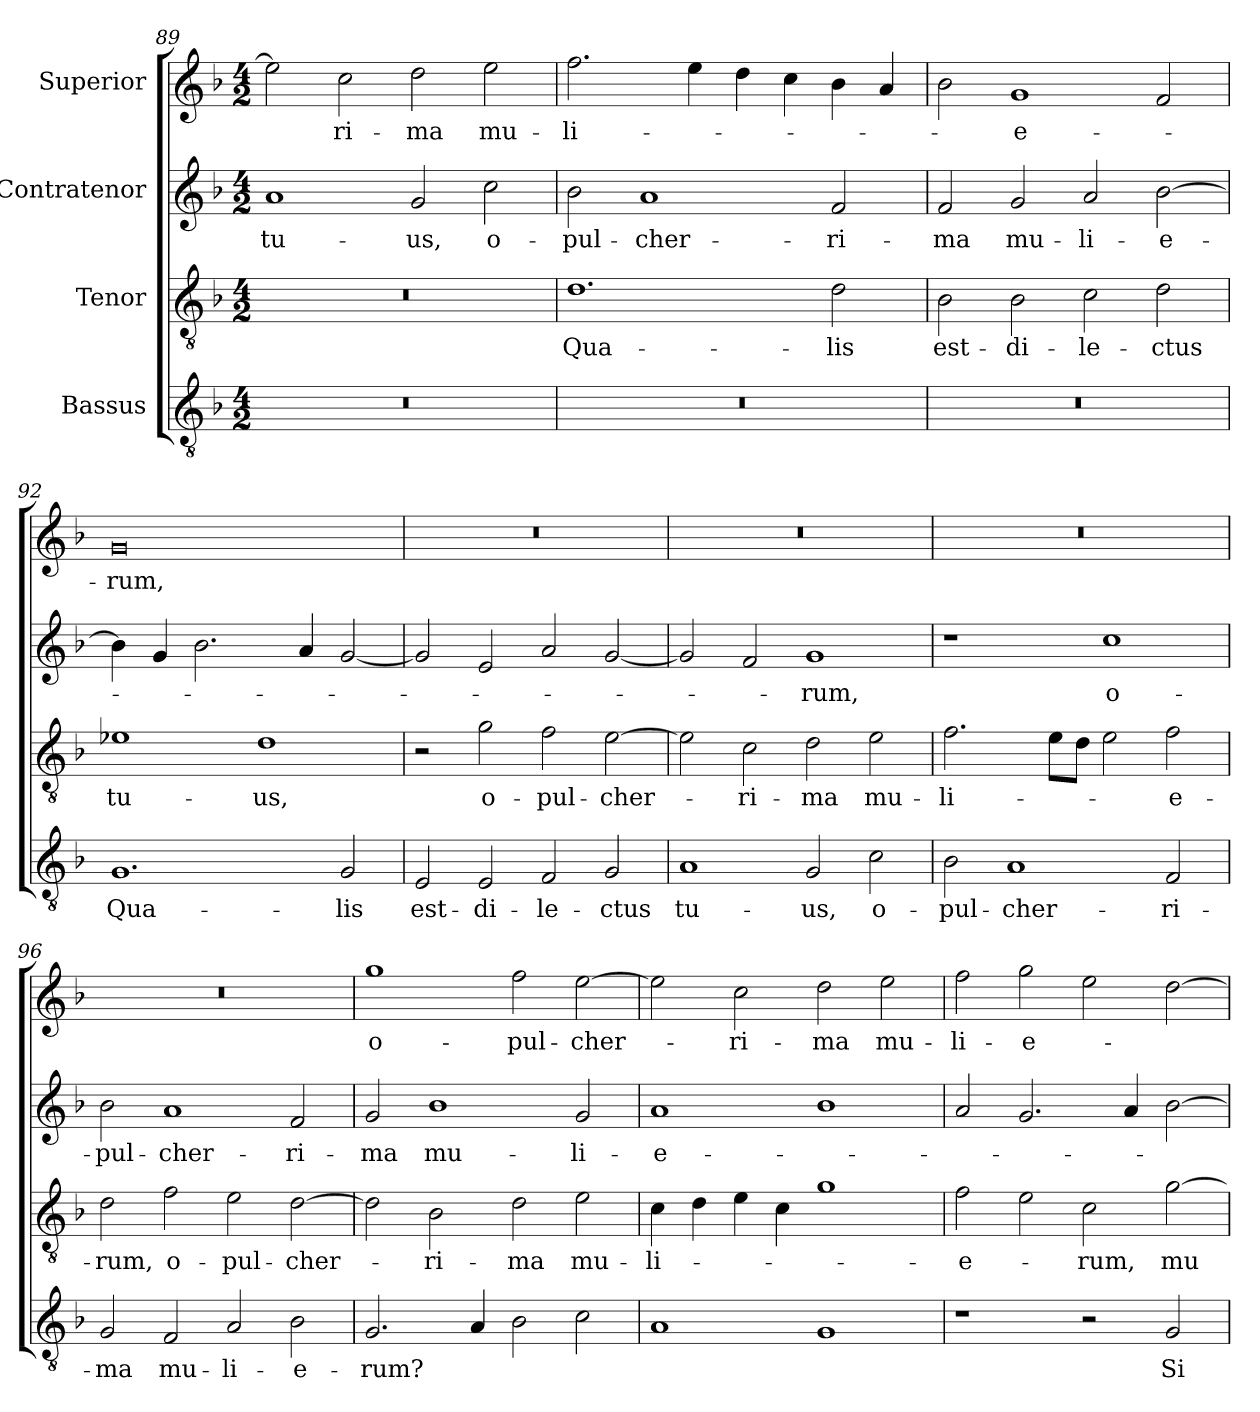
**kern	**text	**kern	**text	**kern	**text	**kern	**text
*part4	*part4	*part3	*part3	*part2	*part2	*part1	*part1
*staff4	*staff4	*staff3	*staff3	*staff2	*staff2	*staff1	*staff1
*I"Bassus	*	*I"Tenor	*	*I"Contratenor	*	*I"Superior	*
*clefGv2	*	*clefGv2	*	*clefG2	*	*clefG2	*
*k[b-]	*	*k[b-]	*	*k[b-]	*	*k[b-]	*
*M4/2	*	*M4/2	*	*M4/2	*	*M4/2	*
=89	=89	=89	=89	=89	=89	=89	=89
0r	.	0r	.	1a/	tu-	2ee\]	.
.	.	.	.	.	.	2cc\	-ri-
.	.	.	.	2g/	-us,	2dd\	-ma
.	.	.	.	2cc\	o-	2ee\	mu-
=90	=90	=90	=90	=90	=90	=90	=90
0r	.	1.d\	Qua-	2b-\	pul-	2.ff\	-li-
.	.	.	.	1a/	-cher-	.	.
.	.	.	.	.	.	4ee\	.
.	.	.	.	.	.	4dd\	.
.	.	.	.	.	.	4cc\	.
.	.	2d\	-lis	2f/	-ri-	4b-\	.
.	.	.	.	.	.	4a/	.
=91	=91	=91	=91	=91	=91	=91	=91
0r	.	2B-\	est-	2f/	-ma	2b-\	.
.	.	2B-\	di-	2g/	mu-	1g/	-e-
.	.	2c\	-le-	2a/	-li-	.	.
.	.	2d\	-ctus	[2b-\	-e-	2f/	.
=92	=92	=92	=92	=92	=92	=92	=92
1.G/	Qua-	1e-X\	tu-	4b-\]	.	0g/	-rum,
.	.	.	.	4g/	.	.	.
.	.	.	.	2.b-\	.	.	.
.	.	1d\	-us,	.	.	.	.
.	.	.	.	4a/	.	.	.
2G/	-lis	.	.	[2g/	.	.	.
=93	=93	=93	=93	=93	=93	=93	=93
2E/	est-	2r	.	2g/]	.	0r	.
2E/	di-	2g\	o-	2e/	.	.	.
2F/	-le-	2f\	pul-	2a/	.	.	.
2G/	-ctus	[2e\	-cher-	[2g/	.	.	.
=94	=94	=94	=94	=94	=94	=94	=94
1A/	tu-	2e\]	.	2g/]	.	0r	.
.	.	2c\	-ri-	2f/	.	.	.
2G/	-us,	2d\	-ma	1g/	-rum,	.	.
2c\	o-	2e\	mu-	.	.	.	.
=95	=95	=95	=95	=95	=95	=95	=95
2B-\	pul-	2.f\	-li-	1r	.	0r	.
1A/	-cher-	.	.	.	.	.	.
.	.	8e\L	.	.	.	.	.
.	.	8d\J	.	.	.	.	.
.	.	2e\	.	1cc\	o-	.	.
2F/	-ri-	2f\	-e-	.	.	.	.
=96	=96	=96	=96	=96	=96	=96	=96
2G/	-ma	2d\	-rum,	2b-\	pul-	0r	.
2F/	mu-	2f\	o-	1a/	-cher-	.	.
2A/	-li-	2e\	pul-	.	.	.	.
2B-\	-e-	[2d\	-cher-	2f/	-ri-	.	.
=97	=97	=97	=97	=97	=97	=97	=97
2.G/	-rum?	2d\]	.	2g/	-ma	1gg\	o-
.	.	2B-\	-ri-	1b-\	mu-	.	.
4A/	.	.	.	.	.	.	.
2B-\	.	2d\	-ma	.	.	2ff\	-pul-
2c\	.	2e\	mu-	2g/	-li-	[2ee\	-cher-
=98	=98	=98	=98	=98	=98	=98	=98
1A/	.	4c\	-li-	1a/	-e-	2ee\]	.
.	.	4d\	.	.	.	.	.
.	.	4e\	.	.	.	2cc\	-ri-
.	.	4c\	.	.	.	.	.
1G/	.	1g\	.	1b-\	.	2dd\	-ma
.	.	.	.	.	.	2ee\	mu-
=99	=99	=99	=99	=99	=99	=99	=99
1r	.	2f\	-e-	2a/	.	2ff\	-li-
.	.	2e\	.	2.g/	.	2gg\	-e-
2r	.	2c\	-rum,	.	.	2ee\	.
.	.	.	.	4a/	.	.	.
2G/	Si-	[2g\	mu-	[2b-\	.	[2dd\	.
=	=	=	=	=	=	=	=
*-	*-	*-	*-	*-	*-	*-	*-
